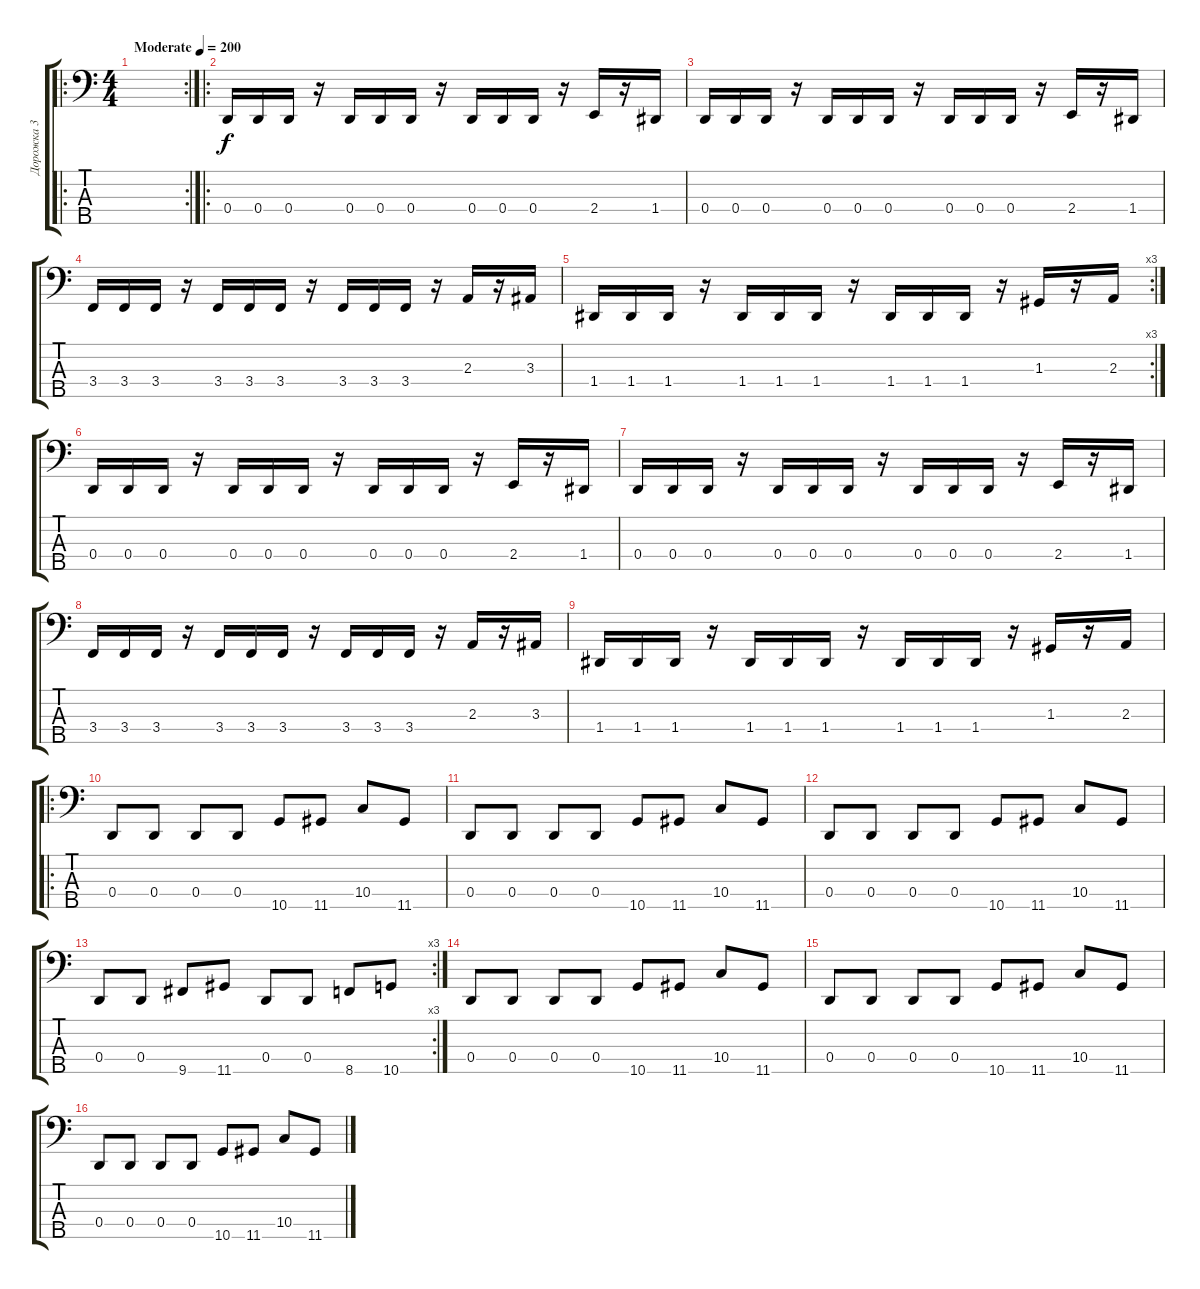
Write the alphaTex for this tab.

\track ("Дорожка 3" "Дорожка 3") {instrument electricbasspick}
\staff {score tabs}
\tuning (F2 C2 G1 D1 A0) {hide}
\ro
\rc 2
\ts (4 4)
\tempo (200 "Moderate")
\clef f4
\ks c
|
\ro
0.4.16 0.4.16 0.4.16 r.16 0.4.16 0.4.16 0.4.16 r.16 0.4.16 0.4.16 0.4.16 r.16 2.4.16 r.16 1.4.16 |
0.4.16 0.4.16 0.4.16 r.16 0.4.16 0.4.16 0.4.16 r.16 0.4.16 0.4.16 0.4.16 r.16 2.4.16 r.16 1.4.16 |
3.4.16 3.4.16 3.4.16 r.16 3.4.16 3.4.16 3.4.16 r.16 3.4.16 3.4.16 3.4.16 r.16 2.3.16 r.16 3.3.16 |
\rc 3
1.4.16 1.4.16 1.4.16 r.16 1.4.16 1.4.16 1.4.16 r.16 1.4.16 1.4.16 1.4.16 r.16 1.3.16 r.16 2.3.16 |
0.4.16 0.4.16 0.4.16 r.16 0.4.16 0.4.16 0.4.16 r.16 0.4.16 0.4.16 0.4.16 r.16 2.4.16 r.16 1.4.16 |
0.4.16 0.4.16 0.4.16 r.16 0.4.16 0.4.16 0.4.16 r.16 0.4.16 0.4.16 0.4.16 r.16 2.4.16 r.16 1.4.16 |
3.4.16 3.4.16 3.4.16 r.16 3.4.16 3.4.16 3.4.16 r.16 3.4.16 3.4.16 3.4.16 r.16 2.3.16 r.16 3.3.16 |
1.4.16 1.4.16 1.4.16 r.16 1.4.16 1.4.16 1.4.16 r.16 1.4.16 1.4.16 1.4.16 r.16 1.3.16 r.16 2.3.16 |
\ro
0.4.8 0.4.8 0.4.8 0.4.8 10.5.8 11.5.8 10.4.8 11.5.8 |
0.4.8 0.4.8 0.4.8 0.4.8 10.5.8 11.5.8 10.4.8 11.5.8 |
0.4.8 0.4.8 0.4.8 0.4.8 10.5.8 11.5.8 10.4.8 11.5.8 |
\rc 3
0.4.8 0.4.8 9.5.8 11.5.8 0.4.8 0.4.8 8.5.8 10.5.8 |
0.4.8 0.4.8 0.4.8 0.4.8 10.5.8 11.5.8 10.4.8 11.5.8 |
0.4.8 0.4.8 0.4.8 0.4.8 10.5.8 11.5.8 10.4.8 11.5.8 |
0.4.8 0.4.8 0.4.8 0.4.8 10.5.8 11.5.8 10.4.8 11.5.8
